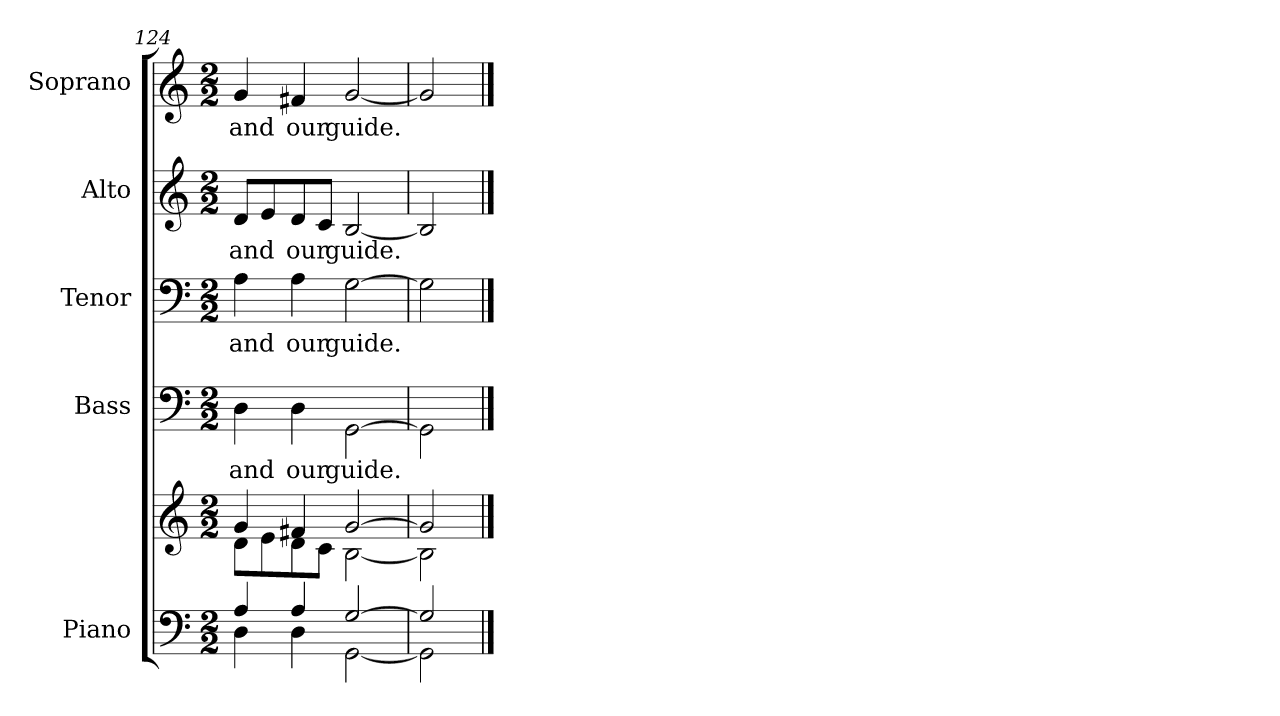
**kern	**kern	**kern	**text	**kern	**text	**kern	**text	**kern	**text
*part5	*part5	*part4	*part4	*part3	*part3	*part2	*part2	*part1	*part1
*staff6	*staff5	*staff4	*staff4	*staff3	*staff3	*staff2	*staff2	*staff1	*staff1
*I"Piano	*	*I"Bass	*	*I"Tenor	*	*I"Alto	*	*I"Soprano	*
*I'Pno.	*	*I'B.	*	*I'T.	*	*I'A.	*	*I'S.	*
*clefF4	*clefG2	*clefF4	*	*clefF4	*	*clefG2	*	*clefG2	*
*k[]	*k[]	*k[]	*	*k[]	*	*k[]	*	*k[]	*
*C:	*C:	*C:	*	*C:	*	*C:	*	*C:	*
*M2/2	*M2/2	*M2/2	*	*M2/2	*	*M2/2	*	*M2/2	*
=124	=124	=124	=124	=124	=124	=124	=124	=124	=124
*^	*^	*	*	*	*	*	*	*	*
!	!	!	!	!	!LO:LY:b:color=#000000	!	!	!	!	!	!
!	!	!	!	!	!	!	!LO:LY:b:color=#000000	!	!	!	!
!	!	!	!	!	!	!	!	!	!LO:LY:b:color=#000000	!	!
!	!	!	!	!	!	!	!	!	!	!	!LO:LY:b:color=#000000
4Ai/	4Di\	4gi/	8di\L	4Di\	and	4Ai\	and	8di/L	and	4gi/	and
.	.	.	8ei\	.	.	.	.	8ei/	.	.	.
!	!	!	!	!	!LO:LY:b:color=#000000	!	!	!	!	!	!
!	!	!	!	!	!	!	!LO:LY:b:color=#000000	!	!	!	!
!	!	!	!	!	!	!	!	!	!LO:LY:b:color=#000000	!	!
!	!	!	!	!	!	!	!	!	!	!	!LO:LY:b:color=#000000
4Ai/	4Di\	4f#Xi/	8di\	4Di\	our	4Ai\	our	8di/	our	4f#Xi/	our
.	.	.	8ci\J	.	.	.	.	8ci/J	.	.	.
!	!	!	!	!	!LO:LY:b:color=#000000	!	!	!	!	!	!
!	!	!	!	!	!	!	!LO:LY:b:color=#000000	!	!	!	!
!	!	!	!	!	!	!	!	!	!LO:LY:b:color=#000000	!	!
!	!	!	!	!	!	!	!	!	!	!	!LO:LY:b:color=#000000
[>2Gi/	[<2GGi\	[>2gi/	[<2Bi\	[>2GGi\	guide.	[>2Gi\	guide.	[<2Bi/	guide.	[<2gi/	guide.
!!LO:PB:g=z
=125	=125	=125	=125	=125	=125	=125	=125	=125	=125	=125	=125
2Gi/]	2GGi\]	2gi/]	2Bi\]	2GGi\]	.	2Gi\]	.	2Bi/]	.	2gi/]	.
*v	*v	*	*	*	*	*	*	*	*	*	*
*	*v	*v	*	*	*	*	*	*	*	*
==	==	==	==	==	==	==	==	==	==
*-	*-	*-	*-	*-	*-	*-	*-	*-	*-
